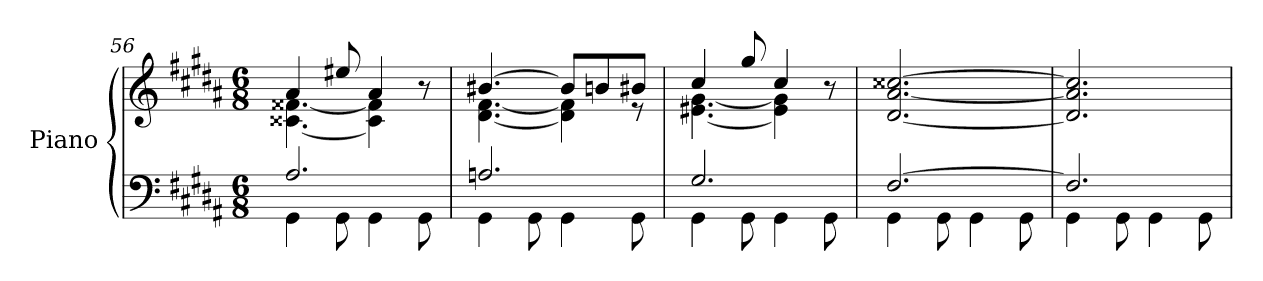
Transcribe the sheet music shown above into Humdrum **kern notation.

**kern	**kern
*part1	*part1
*staff2	*staff1
*I"Piano	*
*I'Pno.	*
*clefF4	*clefG2
*k[f#c#g#d#a#]	*k[f#c#g#d#a#]
*M6/8	*M6/8
=56	=56
*^	*^
2.A#/	4GG#\	4a#/	[4.c##X\ [4.f##X\
.	8GG#\	8ee#X/	.
.	4GG#\	4a#/	4c##\] 4f##\]
.	8GG#\	8r	8ryy
=57	=57	=57	=57
2.An/	4GG#\	[4.b#X/	[4.d#\ [4.f#\
.	8GG#\	.	.
.	4GG#\	8b#/L]	4d#\] 4f#\]
.	.	8bn/	.
.	8GG#\	8b#X/J	8r
=58	=58	=58	=58
2.G#/	4GG#\	4cc#/	[4.e#X\ [4.g#\
.	8GG#\	8gg#/	.
.	4GG#\	4cc#/	4e#\] 4g#\]
.	8GG#\	8r	8ryy
*	*	*v	*v
=59	=59	=59
[2.F#/	4GG#\	[2.d#/ [2.a#/ [2.cc##X/
.	8GG#\	.
.	4GG#\	.
.	8GG#\	.
!!LO:LB:g=z
=60	=60	=60
2.F#/]	4GG#\	2.d#/] 2.a#/] 2.cc##/]
.	8GG#\	.
.	4GG#\	.
.	8GG#\	.
*v	*v	*
=	=
*-	*-
